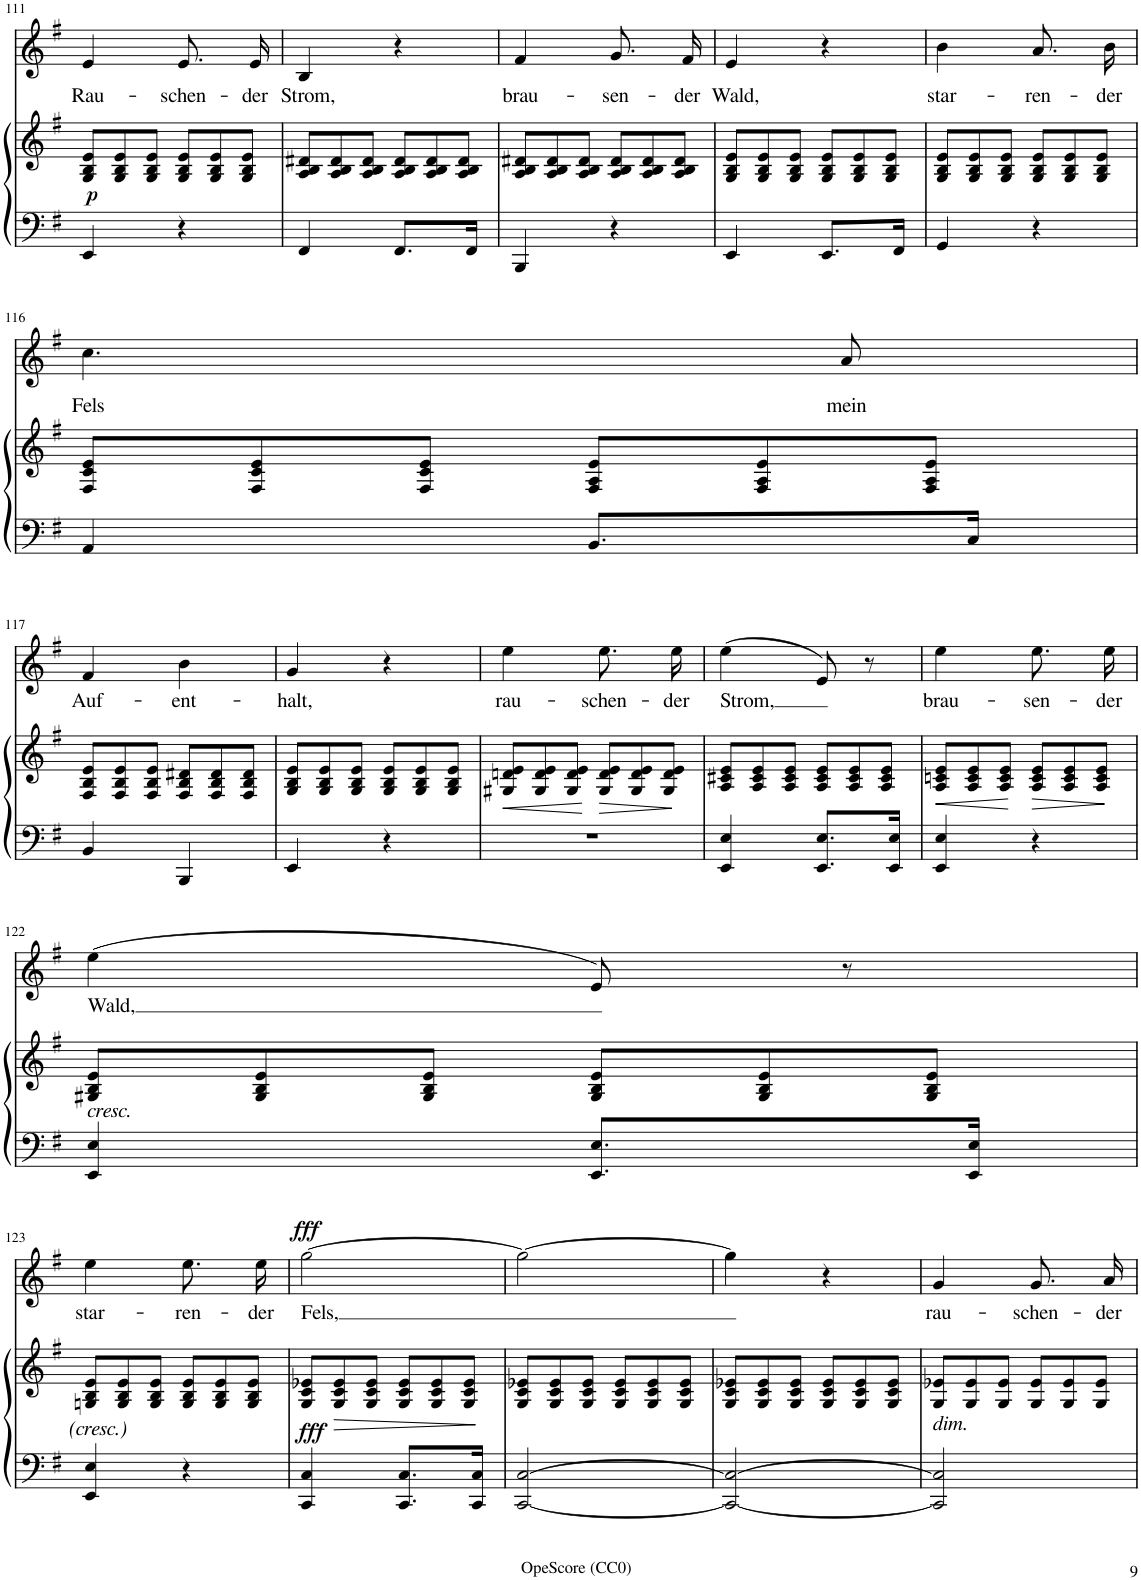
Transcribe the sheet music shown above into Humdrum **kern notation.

**kern	**kern	**dynam	**kern	**text	**dynam
*part2	*part2	*part2	*part1	*part1	*part1
*staff3	*staff2	*staff2/3	*staff1	*staff1	*staff1
*I"Piano	*	*	*I"Voice	*	*
*I'Pno	*	*	*	*	*
!!LO:PB:g=z
*clefF4	*clefG2	*	*clefG2	*	*
*k[f#]	*k[f#]	*	*k[f#]	*	*
*M2/4	*M2/4	*	*M2/4	*	*
*	*Xbrackettup	*	*	*	*
=111	=111	=111	=111	=111	=111
!	!	!LO:DY:a=2	!	!LO:LY:b	!
4EE/	12G/ 12B/ 12e/L	p	4e/	Rau-	.
.	12G/ 12B/ 12e/	.	.	.	.
.	12G/ 12B/ 12e/J	.	.	.	.
!	!	!	!	!LO:LY:b	!
4r	12G/ 12B/ 12e/L	.	8.e/L	-schen-	.
.	12G/ 12B/ 12e/	.	.	.	.
.	12G/ 12B/ 12e/J	.	.	.	.
!	!	!	!	!LO:LY:b	!
.	.	.	16e/Jk	-der	.
=112	=112	=112	=112	=112	=112
!	!	!	!	!LO:LY:b	!
4FF#/	12A/ 12B/ 12d#X/L	.	4B/	Strom,	.
.	12A/ 12B/ 12d#/	.	.	.	.
.	12A/ 12B/ 12d#/J	.	.	.	.
8.FF#/L	12A/ 12B/ 12d#/L	.	4r	.	.
.	12A/ 12B/ 12d#/	.	.	.	.
.	12A/ 12B/ 12d#/J	.	.	.	.
16FF#/Jk	.	.	.	.	.
=113	=113	=113	=113	=113	=113
!	!	!	!	!LO:LY:b	!
4BBB/	12A/ 12B/ 12d#X/L	.	4f#/	brau-	.
.	12A/ 12B/ 12d#/	.	.	.	.
.	12A/ 12B/ 12d#/J	.	.	.	.
!	!	!	!	!LO:LY:b	!
4r	12A/ 12B/ 12d#/L	.	8.g/L	-sen-	.
.	12A/ 12B/ 12d#/	.	.	.	.
.	12A/ 12B/ 12d#/J	.	.	.	.
!	!	!	!	!LO:LY:b	!
.	.	.	16f#/Jk	-der	.
=114	=114	=114	=114	=114	=114
!	!	!	!	!LO:LY:b	!
4EE/	12G/ 12B/ 12e/L	.	4e/	Wald,	.
.	12G/ 12B/ 12e/	.	.	.	.
.	12G/ 12B/ 12e/J	.	.	.	.
8.EE/L	12G/ 12B/ 12e/L	.	4r	.	.
.	12G/ 12B/ 12e/	.	.	.	.
.	12G/ 12B/ 12e/J	.	.	.	.
16FF#/Jk	.	.	.	.	.
=115	=115	=115	=115	=115	=115
!	!	!	!	!LO:LY:b	!
4GG/	12G/ 12B/ 12e/L	.	4b\	star-	.
.	12G/ 12B/ 12e/	.	.	.	.
.	12G/ 12B/ 12e/J	.	.	.	.
!	!	!	!	!LO:LY:b	!
4r	12G/ 12B/ 12e/L	.	8.a/L	-ren-	.
.	12G/ 12B/ 12e/	.	.	.	.
.	12G/ 12B/ 12e/J	.	.	.	.
!	!	!	!	!LO:LY:b	!
.	.	.	16b/Jk	-der	.
!!LO:LB:g=z
=116	=116	=116	=116	=116	=116
!	!	!	!	!LO:LY:b	!
4AA/	12F#/ 12c/ 12e/L	.	4.cc\	Fels	.
.	12F#/ 12c/ 12e/	.	.	.	.
.	12F#/ 12c/ 12e/J	.	.	.	.
8.BB/L	12F#/ 12A/ 12e/L	.	.	.	.
.	12F#/ 12A/ 12e/	.	.	.	.
!	!	!	!	!LO:LY:b	!
.	.	.	8a/	mein	.
.	12F#/ 12A/ 12e/J	.	.	.	.
16C/Jk	.	.	.	.	.
!!LO:LB:g=z
=117	=117	=117	=117	=117	=117
!	!	!	!	!LO:LY:b	!
4BB/	12F#/ 12B/ 12e/L	.	4f#/	Auf-	.
.	12F#/ 12B/ 12e/	.	.	.	.
.	12F#/ 12B/ 12e/J	.	.	.	.
!	!	!	!	!LO:LY:b	!
4BBB/	12F#/ 12B/ 12d#X/L	.	4b\	-ent-	.
.	12F#/ 12B/ 12d#/	.	.	.	.
.	12F#/ 12B/ 12d#/J	.	.	.	.
=118	=118	=118	=118	=118	=118
!	!	!	!	!LO:LY:b	!
4EE/	12G/ 12B/ 12e/L	.	4g/	-halt,	.
.	12G/ 12B/ 12e/	.	.	.	.
.	12G/ 12B/ 12e/J	.	.	.	.
4r	12G/ 12B/ 12e/L	.	4r	.	.
.	12G/ 12B/ 12e/	.	.	.	.
.	12G/ 12B/ 12e/J	.	.	.	.
=119	=119	=119	=119	=119	=119
!	!	!LO:HP:b	!	!LO:LY:b	!
2r	12G#X/ 12dn/ 12e/L	<	4ee\	rau-	.
.	12G#/ 12d/ 12e/	.	.	.	.
.	12G#/ 12d/ 12e/J	.	.	.	.
!	!	!LO:HP:n=1:b	!	!LO:LY:b	!
.	12G#/ 12d/ 12e/L	[ >	8.ee\L	-schen-	.
.	12G#/ 12d/ 12e/	.	.	.	.
.	12G#/ 12d/ 12e/J	]	.	.	.
!	!	!	!	!LO:LY:b	!
.	.	.	16ee\Jk	-der	.
=120	=120	=120	=120	=120	=120
!	!	!	!	!LO:LY:b	!
4EE/ 4E/	12A/ 12c#X/ 12e/L	.	(4ee\	Strom,	.
.	12A/ 12c#/ 12e/	.	.	.	.
.	12A/ 12c#/ 12e/J	.	.	.	.
8.EE/ 8.E/L	12A/ 12c#/ 12e/L	.	8e/)	.	.
.	12A/ 12c#/ 12e/	.	.	.	.
.	.	.	8r	.	.
.	12A/ 12c#/ 12e/J	.	.	.	.
16EE/ 16E/Jk	.	.	.	.	.
=121	=121	=121	=121	=121	=121
!	!	!LO:HP:b	!	!LO:LY:b	!
4EE/ 4E/	12A/ 12cn/ 12e/L	<	4ee\	brau-	.
.	12A/ 12c/ 12e/	.	.	.	.
.	12A/ 12c/ 12e/J	[	.	.	.
!	!	!LO:HP:b	!	!LO:LY:b	!
4r	12A/ 12c/ 12e/L	>	8.ee\L	-sen-	.
.	12A/ 12c/ 12e/	.	.	.	.
.	12A/ 12c/ 12e/J	]	.	.	.
!	!	!	!	!LO:LY:b	!
.	.	.	16ee\Jk	-der	.
!!LO:LB:g=z
=122	=122	=122	=122	=122	=122
!	!LO:TX:b:i:t=cresc.	!	!	!	!
!	!	!	!	!LO:LY:b	!
4EE/ 4E/	12G#X/ 12B/ 12e/L	.	(4ee\	Wald,	.
.	12G#/ 12B/ 12e/	.	.	.	.
.	12G#/ 12B/ 12e/J	.	.	.	.
8.EE/ 8.E/L	12G#/ 12B/ 12e/L	.	8e/)	.	.
.	12G#/ 12B/ 12e/	.	.	.	.
.	.	.	8r	.	.
.	12G#/ 12B/ 12e/J	.	.	.	.
16EE/ 16E/Jk	.	.	.	.	.
!!LO:LB:g=z
=123	=123	=123	=123	=123	=123
!	!	!	!	!LO:LY:b	!
4EE/ 4E/	12Gn/ 12B/ 12e/L	.	4ee\	star-	.
.	12G/ 12B/ 12e/	.	.	.	.
.	12G/ 12B/ 12e/J	.	.	.	.
!	!	!	!	!LO:LY:b	!
4r	12G/ 12B/ 12e/L	.	8.ee\L	-ren-	.
.	12G/ 12B/ 12e/	.	.	.	.
.	12G/ 12B/ 12e/J	.	.	.	.
!	!	!	!	!LO:LY:b	!
.	.	.	16ee\Jk	-der	.
=124	=124	=124	=124	=124	=124
!	!	!LO:DY:a=2	!	!LO:LY:b	!LO:DY:a
4CC/ 4C/	12G/ 12c/ 12e-X/L	fff	[2gg\	Fels,	fff
!	!	!LO:HP:b	!	!	!
.	12G/ 12c/ 12e-/	>	.	.	.
.	12G/ 12c/ 12e-/J	.	.	.	.
8.CC/ 8.C/L	12G/ 12c/ 12e-/L	.	.	.	.
.	12G/ 12c/ 12e-/	.	.	.	.
.	12G/ 12c/ 12e-/J	.	.	.	.
16CC/ 16C/Jk	.	.	.	.	.
.	.	]	.	.	.
=125	=125	=125	=125	=125	=125
[2CC/ [2C/	12G/ 12c/ 12e-X/L	.	2gg\_	.	.
.	12G/ 12c/ 12e-/	.	.	.	.
.	12G/ 12c/ 12e-/J	.	.	.	.
.	12G/ 12c/ 12e-/L	.	.	.	.
.	12G/ 12c/ 12e-/	.	.	.	.
.	12G/ 12c/ 12e-/J	.	.	.	.
=126	=126	=126	=126	=126	=126
2CC/_ 2C/_	12G/ 12c/ 12e-X/L	.	4gg\]	.	.
.	12G/ 12c/ 12e-/	.	.	.	.
.	12G/ 12c/ 12e-/J	.	.	.	.
.	12G/ 12c/ 12e-/L	.	4r	.	.
.	12G/ 12c/ 12e-/	.	.	.	.
.	12G/ 12c/ 12e-/J	.	.	.	.
=127	=127	=127	=127	=127	=127
!	!LO:TX:b:i:t=dim.	!	!	!	!
!	!	!	!	!LO:LY:b	!
2CC/] 2C/]	12G/ 12e-X/L	.	4g/	rau-	.
.	12G/ 12e-/	.	.	.	.
.	12G/ 12e-/J	.	.	.	.
!	!	!	!	!LO:LY:b	!
.	12G/ 12e-/L	.	8.g/L	-schen-	.
.	12G/ 12e-/	.	.	.	.
.	12G/ 12e-/J	.	.	.	.
!	!	!	!	!LO:LY:b	!
.	.	.	16a/Jk	-der	.
=	=	=	=	=	=
*-	*-	*-	*-	*-	*-
